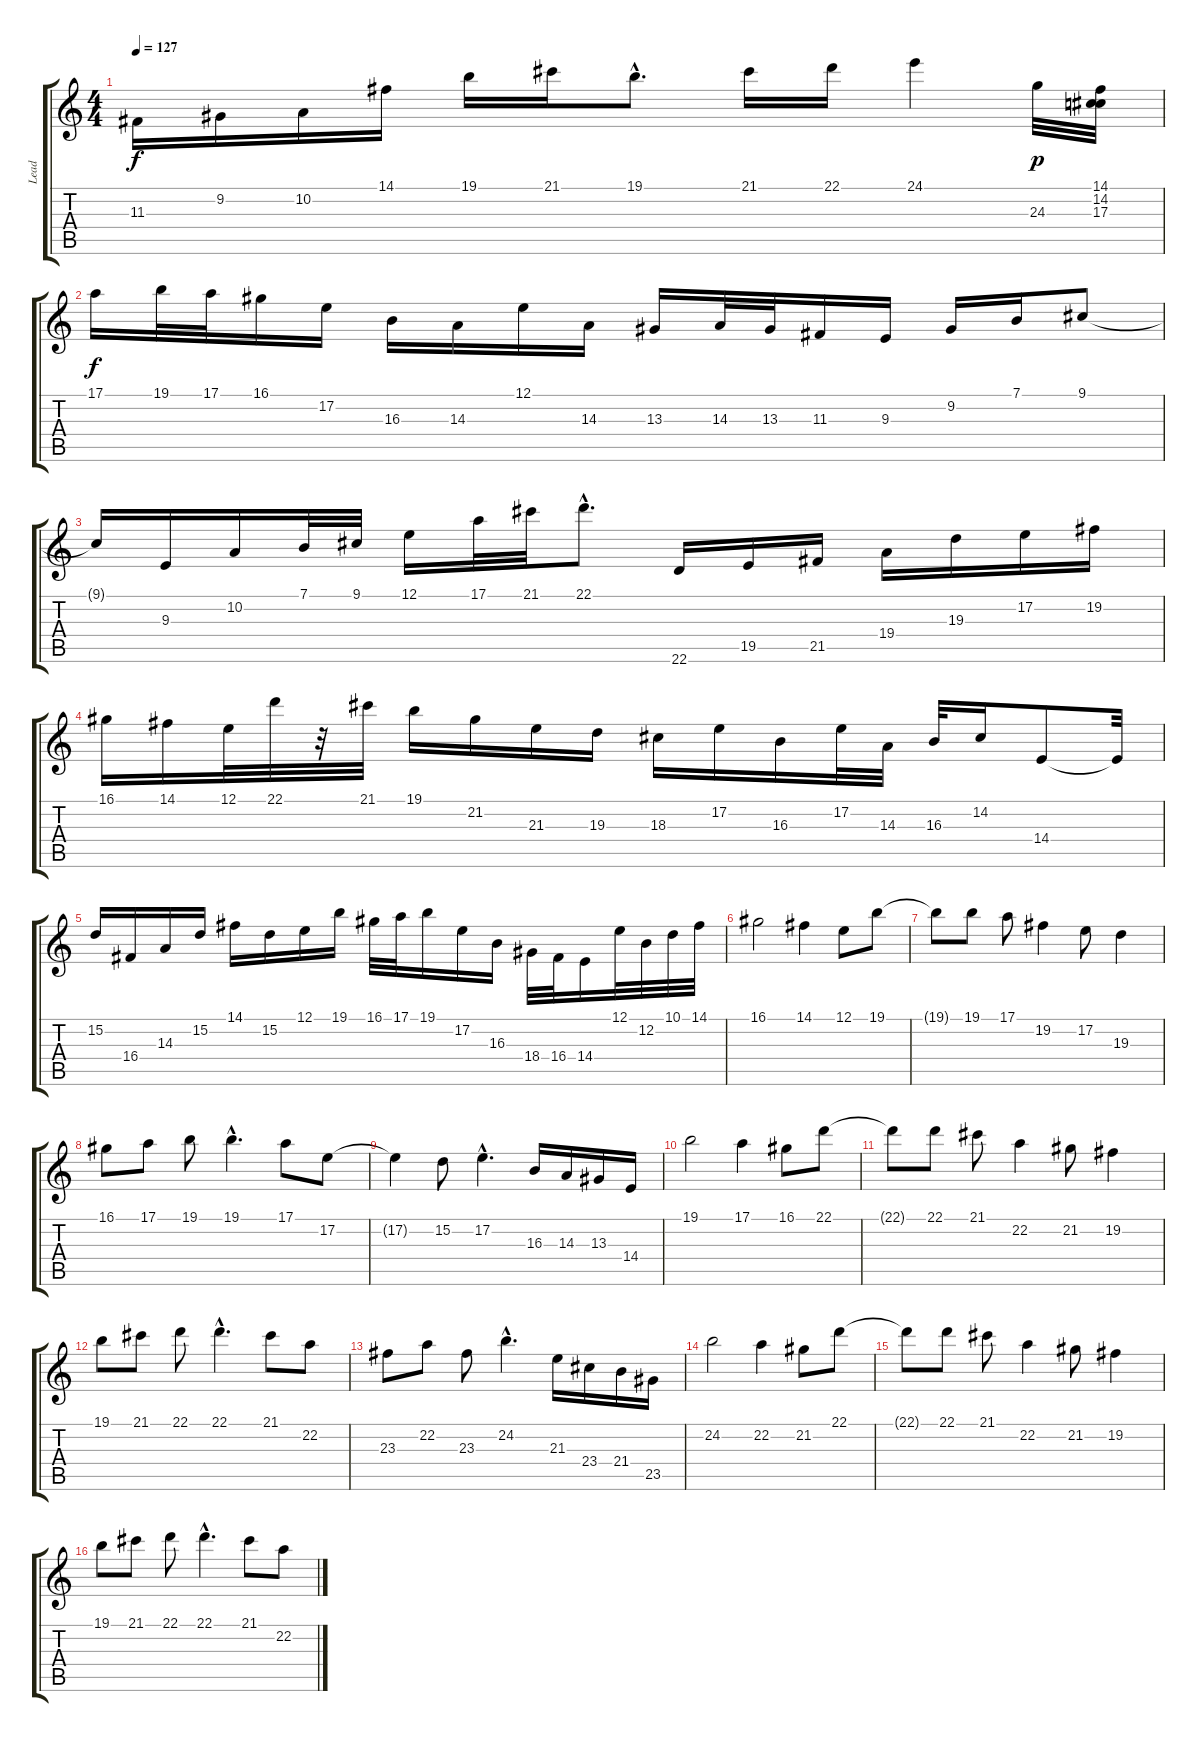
\track ("Lead" "Lead") {instrument lead1square}
\staff {score tabs}
\tuning (E4 B3 G3 D3 A2 E2) {hide}
\ts (4 4)
\tempo 127
\clef g2
\ks c
11.3.16{dy f} 9.2.16 10.2.16 14.1.16 19.1.16 21.1.16 19.1{hac}.8{d} 21.1.16 22.1.16 24.1.4 24.3.32{dy p} (14.1 14.2 17.3).32 |
17.1.16{dy f} 19.1.32 17.1.32 16.1.16 17.2.16 16.3.16 14.3.16 12.1.16 14.3.16 13.3.16 14.3.32 13.3.32 11.3.16 9.3.16 9.2.16 7.1.16 9.1.8 |
9.1{t}.16 9.3.16 10.2.16 7.1.32 9.1.32 12.1.16 17.1.32 21.1.32 22.1{hac}.8{d} 22.6.16 19.5.16 21.5.16 19.4.16 19.3.16 17.2.16 19.2.16 |
16.1.16 14.1.16 12.1.32 22.1.32 r.32 21.1.32 19.1.16 21.2.16 21.3.16 19.3.16 18.3.16 17.2.16 16.3.16 17.2.32 14.3.32 16.3.32 14.2.16 14.4.8 14.4{t}.32 |
15.2.16 16.4.16 14.3.16 15.2.16 14.1.16 15.2.16 12.1.16 19.1.16 16.1.32 17.1.32 19.1.16 17.2.16 16.3.16 18.4.32 16.4.32 14.4.16 12.1.32 12.2.32 10.1.32 14.1.32 |
16.1.2 14.1.4 12.1.8 19.1.8 |
19.1{t}.8 19.1.8 17.1.8 19.2.4 17.2.8 19.3.4 |
16.1.8 17.1.8 19.1.8 19.1{hac}.4{d} 17.1.8 17.2.8 |
17.2{t}.4 15.2.8 17.2{hac}.4{d} 16.3.16 14.3.16 13.3.16 14.4.16 |
19.1.2 17.1.4 16.1.8 22.1.8 |
22.1{t}.8 22.1.8 21.1.8 22.2.4 21.2.8 19.2.4 |
19.1.8 21.1.8 22.1.8 22.1{hac}.4{d} 21.1.8 22.2.8 |
23.3.8 22.2.8 23.3.8 24.2{hac}.4{d} 21.3.16 23.4.16 21.4.16 23.5.16 |
24.2.2 22.2.4 21.2.8 22.1.8 |
22.1{t}.8 22.1.8 21.1.8 22.2.4 21.2.8 19.2.4 |
19.1.8 21.1.8 22.1.8 22.1{hac}.4{d} 21.1.8 22.2.8
